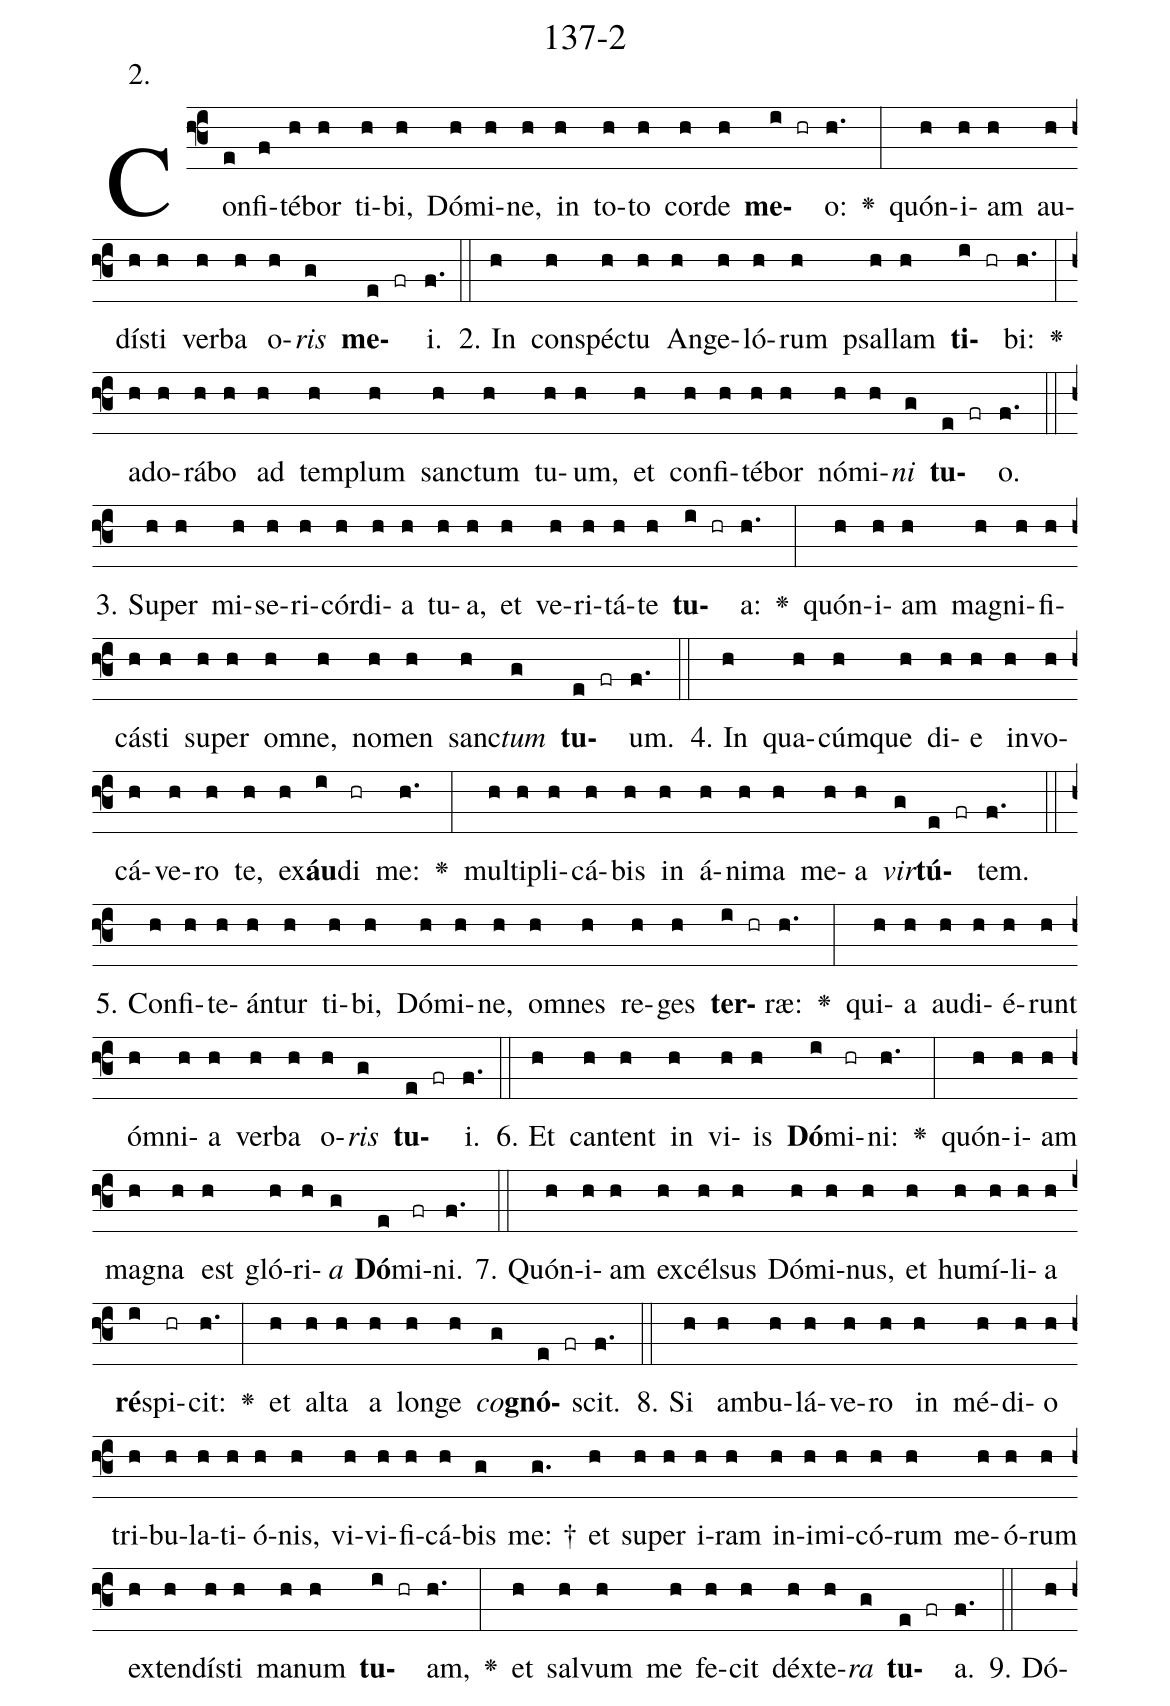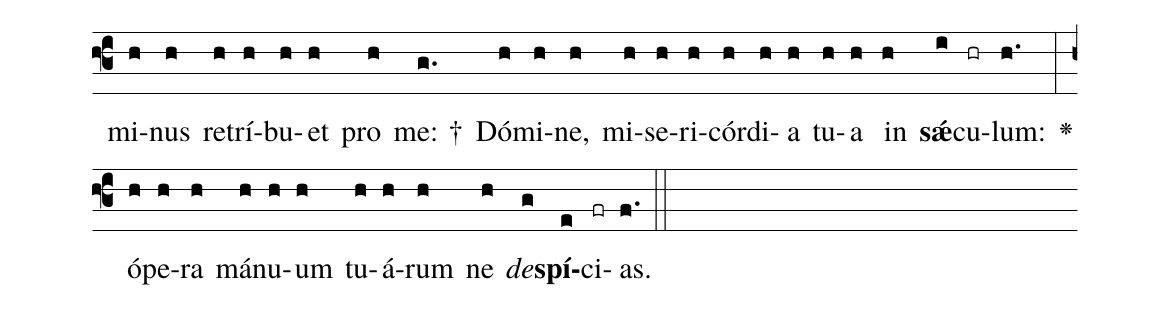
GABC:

name: 137-2;
annotation: 2.;
%%
(f3)Con(e)fi(f)té(h)bor(h) ti(h)bi,(h) Dó(h)mi(h)ne,(h) in(h) to(h)to(h) cor(h)de(h) <b>me</b>(i hr)o:(h.) <v>\greheightstar</v>(:) quón(h)i(h)am(h) au(h)dís(h)ti(h) ver(h)ba(h) o(h)<i>ris</i>(g) <b>me</b>(e fr)i.(f.) (::)
2. In(h) con(h)spéc(h)tu(h) An(h)ge(h)ló(h)rum(h) psal(h)lam(h) <b>ti</b>(i hr)bi:(h.) <v>\greheightstar</v>(:) ad(h)o(h)rá(h)bo(h) ad(h) tem(h)plum(h) sanc(h)tum(h) tu(h)um,(h) et(h) con(h)fi(h)té(h)bor(h) nó(h)mi(h)<i>ni</i>(g) <b>tu</b>(e fr)o.(f.) (::)
3. Su(h)per(h) mi(h)se(h)ri(h)cór(h)di(h)a(h) tu(h)a,(h) et(h) ve(h)ri(h)tá(h)te(h) <b>tu</b>(i hr)a:(h.) <v>\greheightstar</v>(:) quón(h)i(h)am(h) ma(h)gni(h)fi(h)cás(h)ti(h) su(h)per(h) om(h)ne,(h) no(h)men(h) sanc(h)<i>tum</i>(g) <b>tu</b>(e fr)um.(f.) (::)
4. In(h) qua(h)cúm(h)que(h) di(h)e(h) in(h)vo(h)cá(h)ve(h)ro(h) te,(h) ex(h)<b>áu</b>(i)di(hr) me:(h.) <v>\greheightstar</v>(:) mul(h)ti(h)pli(h)cá(h)bis(h) in(h) á(h)ni(h)ma(h) me(h)a(h) <i>vir</i>(g)<b>tú</b>(e fr)tem.(f.) (::)
5. Con(h)fi(h)te(h)án(h)tur(h) ti(h)bi,(h) Dó(h)mi(h)ne,(h) om(h)nes(h) re(h)ges(h) <b>ter</b>(i hr)ræ:(h.) <v>\greheightstar</v>(:) qui(h)a(h) au(h)di(h)é(h)runt(h) óm(h)ni(h)a(h) ver(h)ba(h) o(h)<i>ris</i>(g) <b>tu</b>(e fr)i.(f.) (::)
6. Et(h) can(h)tent(h) in(h) vi(h)is(h) <b>Dó</b>(i)mi(hr)ni:(h.) <v>\greheightstar</v>(:) quón(h)i(h)am(h) ma(h)gna(h) est(h) gló(h)ri(h)<i>a</i>(g) <b>Dó</b>(e)mi(fr)ni.(f.) (::)
7. Quón(h)i(h)am(h) ex(h)cél(h)sus(h) Dó(h)mi(h)nus,(h) et(h) hu(h)mí(h)li(h)a(h) <b>ré</b>(i)spi(hr)cit:(h.) <v>\greheightstar</v>(:) et(h) al(h)ta(h) a(h) lon(h)ge(h) <i>co</i>(g)<b>gnó</b>(e fr)scit.(f.) (::)
8. Si(h) am(h)bu(h)lá(h)ve(h)ro(h) in(h) mé(h)di(h)o(h) tri(h)bu(h)la(h)ti(h)ó(h)nis,(h) vi(h)vi(h)fi(h)cá(h)bis(g) me: †(g.) et(h) su(h)per(h) i(h)ram(h) in(h)i(h)mi(h)có(h)rum(h) me(h)ó(h)rum(h) ex(h)ten(h)dís(h)ti(h) ma(h)num(h) <b>tu</b>(i hr)am,(h.) <v>\greheightstar</v>(:) et(h) sal(h)vum(h) me(h) fe(h)cit(h) déx(h)te(h)<i>ra</i>(g) <b>tu</b>(e fr)a.(f.) (::)
9. Dó(h)mi(h)nus(h) re(h)trí(h)bu(h)et(h) pro(h) me: †(g.) Dó(h)mi(h)ne,(h) mi(h)se(h)ri(h)cór(h)di(h)a(h) tu(h)a(h) in(h) <b>sǽ</b>(i)cu(hr)lum:(h.) <v>\greheightstar</v>(:) ó(h)pe(h)ra(h) má(h)nu(h)um(h) tu(h)á(h)rum(h) ne(h) <i>de</i>(g)<b>spí</b>(e)ci(fr)as.(f.) (::)
